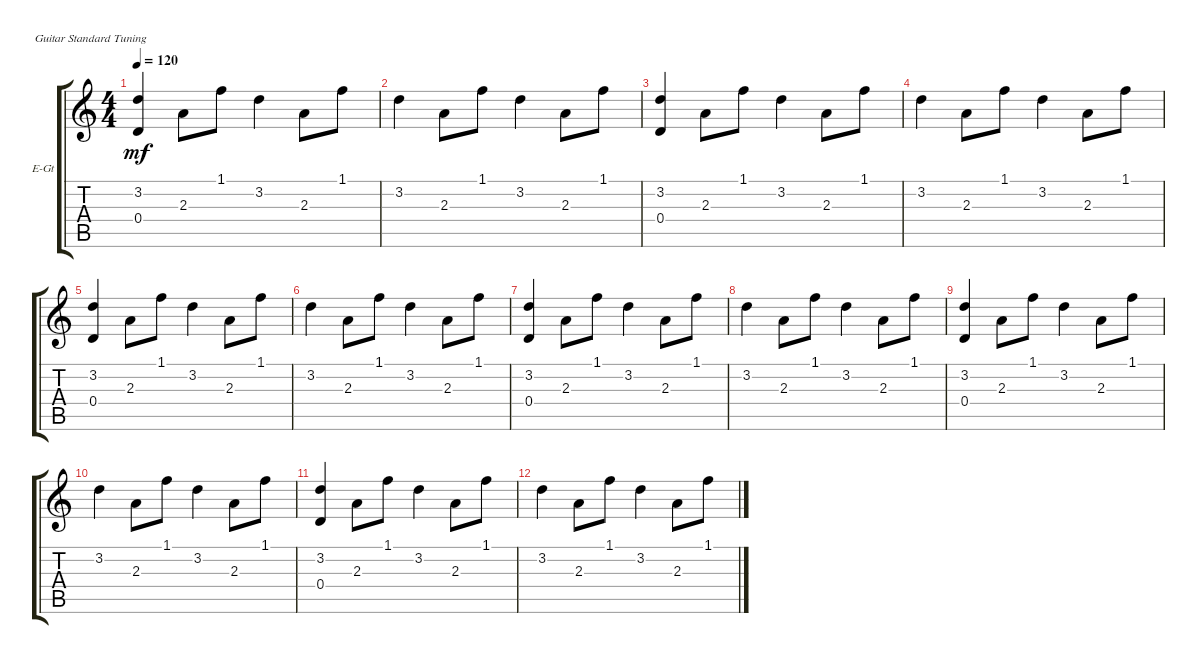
\bracketExtendMode groupsimilarinstruments
\firstSystemTrackNameOrientation horizontal
\otherSystemsTrackNameOrientation horizontal
\track ("Electric Guitar 1" "E-Gt") {instrument distortionguitar}
\staff {score tabs}
\tuning (E4 B3 G3 D3 A2 E2)
\ts (4 4)
\tempo 120
\clef g2
\ks c
(3.2 0.4).4{dy mf} 2.3.8 1.1.8 3.2.4 2.3.8 1.1.8 |
3.2.4 2.3.8 1.1.8 3.2.4 2.3.8 1.1.8 |
(3.2 0.4).4 2.3.8 1.1.8 3.2.4 2.3.8 1.1.8 |
3.2.4 2.3.8 1.1.8 3.2.4 2.3.8 1.1.8 |
(3.2 0.4).4 2.3.8 1.1.8 3.2.4 2.3.8 1.1.8 |
3.2.4 2.3.8 1.1.8 3.2.4 2.3.8 1.1.8 |
(3.2 0.4).4 2.3.8 1.1.8 3.2.4 2.3.8 1.1.8 |
3.2.4 2.3.8 1.1.8 3.2.4 2.3.8 1.1.8 |
(3.2 0.4).4 2.3.8 1.1.8 3.2.4 2.3.8 1.1.8 |
3.2.4 2.3.8 1.1.8 3.2.4 2.3.8 1.1.8 |
(3.2 0.4).4 2.3.8 1.1.8 3.2.4 2.3.8 1.1.8 |
3.2.4 2.3.8 1.1.8 3.2.4 2.3.8 1.1.8
